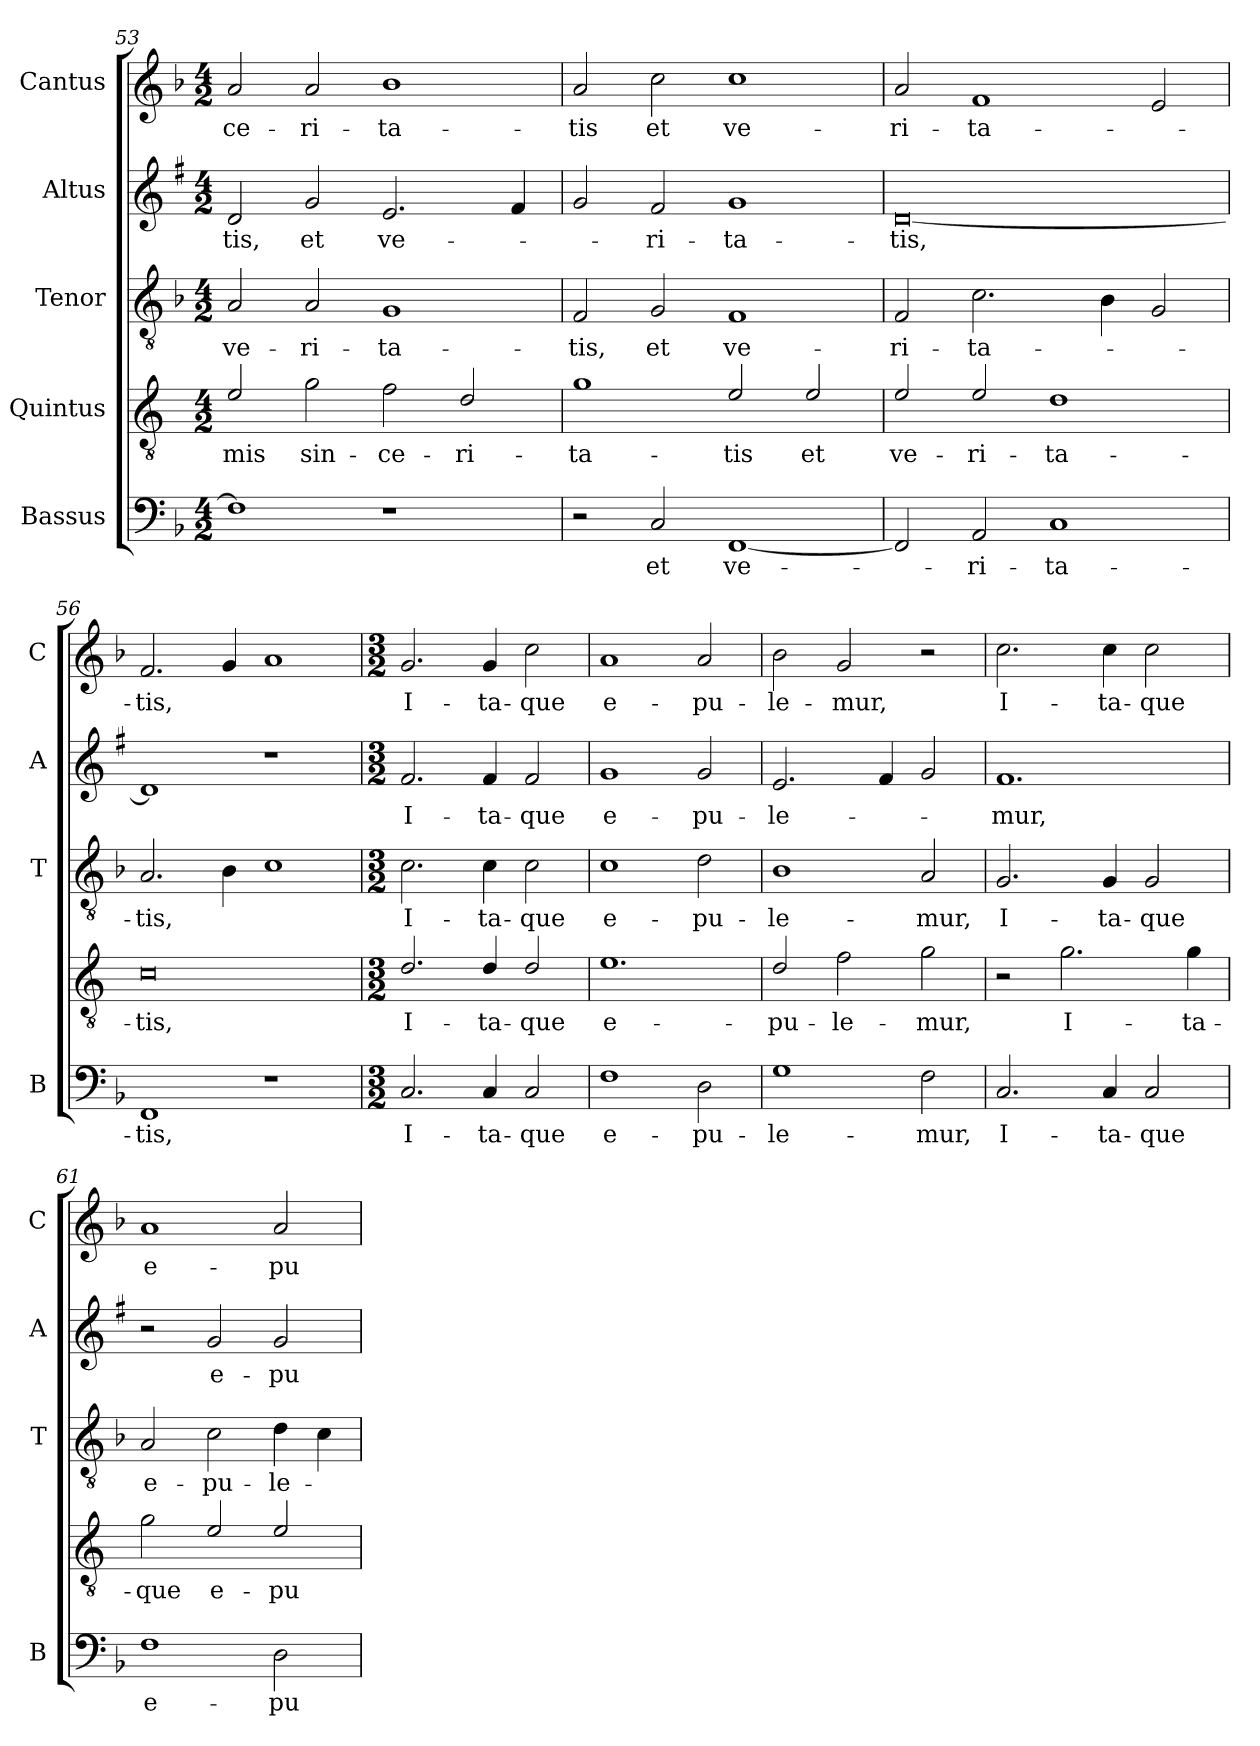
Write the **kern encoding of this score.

**kern	**text	**kern	**text	**kern	**text	**kern	**text	**kern	**text
*part5	*part5	*part4	*part4	*part3	*part3	*part2	*part2	*part1	*part1
*staff5	*staff5	*staff4	*staff4	*staff3	*staff3	*staff2	*staff2	*staff1	*staff1
*I"Bassus	*	*I"Quintus	*	*I"Tenor	*	*I"Altus	*	*I"Cantus	*
*I'B	*	*	*	*I'T	*	*I'A	*	*I'C	*
*clefF4	*	*clefGv2	*	*clefGv2	*	*clefG2	*	*clefG2	*
*	*	*ITrd4c7	*	*	*	*ITrd1c2	*	*	*
*k[b-]	*	*k[b-]	*	*k[b-]	*	*k[b-]	*	*k[b-]	*
*F:	*	*F:	*	*F:	*	*F:	*	*F:	*
*M4/2	*	*M4/2	*	*M4/2	*	*M4/2	*	*M4/2	*
=53	=53	=53	=53	=53	=53	=53	=53	=53	=53
!	!	!	!LO:LY:b	!	!LO:LY:b	!	!LO:LY:b	!	!LO:LY:b
1F]	.	2A/	-mis	2A/	ve-	2c/	-tis,	2a/	-ce-
!	!	!	!LO:LY:b	!	!LO:LY:b	!	!LO:LY:b	!	!LO:LY:b
.	.	2c\	sin-	2A/	-ri-	2f/	et	2a/	-ri-
!	!	!	!LO:LY:b	!	!LO:LY:b	!	!LO:LY:b	!	!LO:LY:b
1r	.	2B-\	-ce-	1G	-ta-	2.d/	ve-	1b-	-ta-
!	!	!	!LO:LY:b	!	!	!	!	!	!
.	.	2G/	-ri-	.	.	.	.	.	.
.	.	.	.	.	.	4e/	.	.	.
!!LO:LB:g=z
=54	=54	=54	=54	=54	=54	=54	=54	=54	=54
!	!	!	!LO:LY:b	!	!LO:LY:b	!	!	!	!LO:LY:b
2r	.	1c	-ta-	2F/	-tis,	2f/	.	2a/	-tis
!	!LO:LY:b	!	!	!	!LO:LY:b	!	!LO:LY:b	!	!LO:LY:b
2C/	et	.	.	2G/	et	2e/	-ri-	2cc\	et
!	!LO:LY:b	!	!LO:LY:b	!	!LO:LY:b	!	!LO:LY:b	!	!LO:LY:b
[1FF	ve-	2A/	-tis	1F	ve-	1f	-ta-	1cc	ve-
!	!	!	!LO:LY:b	!	!	!	!	!	!
.	.	2A/	et	.	.	.	.	.	.
=55	=55	=55	=55	=55	=55	=55	=55	=55	=55
!	!	!	!LO:LY:b	!	!LO:LY:b	!	!LO:LY:b	!	!LO:LY:b
2FF/]	.	2A/	ve-	2F/	-ri-	[0c	-tis,	2a/	-ri-
!	!LO:LY:b	!	!LO:LY:b	!	!LO:LY:b	!	!	!	!LO:LY:b
2AA/	-ri-	2A/	-ri-	2.c\	-ta-	.	.	1f	-ta-
!	!LO:LY:b	!	!LO:LY:b	!	!	!	!	!	!
1C	-ta-	1G	-ta-	.	.	.	.	.	.
.	.	.	.	4B-\	.	.	.	.	.
.	.	.	.	2G/	.	.	.	2e/	.
=56	=56	=56	=56	=56	=56	=56	=56	=56	=56
!	!LO:LY:b	!	!LO:LY:b	!	!LO:LY:b	!	!	!	!LO:LY:b
1FF	-tis,	0F	-tis,	2.A/	-tis,	1c]	.	2.f/	-tis,
.	.	.	.	4B-\	.	.	.	4g/	.
1r	.	.	.	1c	.	1r	.	1a	.
=57	=57	=57	=57	=57	=57	=57	=57	=57	=57
*M3/2	*	*M3/2	*	*M3/2	*	*M3/2	*	*M3/2	*
!	!LO:LY:b	!	!LO:LY:b	!	!LO:LY:b	!	!LO:LY:b	!	!LO:LY:b
2.C/	I-	2.G/	I-	2.c\	I-	2.e/	I-	2.g/	I-
!	!LO:LY:b	!	!LO:LY:b	!	!LO:LY:b	!	!LO:LY:b	!	!LO:LY:b
4C/	-ta-	4G/	-ta-	4c\	-ta-	4e/	-ta-	4g/	-ta-
!	!LO:LY:b	!	!LO:LY:b	!	!LO:LY:b	!	!LO:LY:b	!	!LO:LY:b
2C/	-que	2G/	-que	2c\	-que	2e/	-que	2cc\	-que
=58	=58	=58	=58	=58	=58	=58	=58	=58	=58
!	!LO:LY:b	!	!LO:LY:b	!	!LO:LY:b	!	!LO:LY:b	!	!LO:LY:b
1F	e-	1.A	e-	1c	e-	1f	e-	1a	e-
!	!LO:LY:b	!	!	!	!LO:LY:b	!	!LO:LY:b	!	!LO:LY:b
2D\	-pu-	.	.	2d\	-pu-	2f/	-pu-	2a/	-pu-
=59	=59	=59	=59	=59	=59	=59	=59	=59	=59
!	!LO:LY:b	!	!LO:LY:b	!	!LO:LY:b	!	!LO:LY:b	!	!LO:LY:b
1G	-le-	2G/	-pu-	1B-	-le-	2.d/	-le-	2b-\	-le-
!	!	!	!LO:LY:b	!	!	!	!	!	!LO:LY:b
.	.	2B-\	-le-	.	.	.	.	2g/	-mur,
.	.	.	.	.	.	4e/	.	.	.
!	!LO:LY:b	!	!LO:LY:b	!	!LO:LY:b	!	!	!	!
2F\	-mur,	2c\	-mur,	2A/	-mur,	2f/	.	2r	.
!!LO:PB:g=z
=60	=60	=60	=60	=60	=60	=60	=60	=60	=60
!	!LO:LY:b	!	!	!	!LO:LY:b	!	!LO:LY:b	!	!LO:LY:b
2.C/	I-	2r	.	2.G/	I-	1.e	-mur,	2.cc\	I-
!	!	!	!LO:LY:b	!	!	!	!	!	!
.	.	2.c\	I-	.	.	.	.	.	.
!	!LO:LY:b	!	!	!	!LO:LY:b	!	!	!	!LO:LY:b
4C/	-ta-	.	.	4G/	-ta-	.	.	4cc\	-ta-
!	!LO:LY:b	!	!	!	!LO:LY:b	!	!	!	!LO:LY:b
2C/	-que	.	.	2G/	-que	.	.	2cc\	-que
!	!	!	!LO:LY:b	!	!	!	!	!	!
.	.	4c\	-ta-	.	.	.	.	.	.
=61	=61	=61	=61	=61	=61	=61	=61	=61	=61
!	!LO:LY:b	!	!LO:LY:b	!	!LO:LY:b	!	!	!	!LO:LY:b
1F	e-	2c\	-que	2A/	e-	2r	.	1a	e-
!	!	!	!LO:LY:b	!	!LO:LY:b	!	!LO:LY:b	!	!
.	.	2A/	e-	2c\	-pu-	2f/	e-	.	.
!	!LO:LY:b	!	!LO:LY:b	!	!LO:LY:b	!	!LO:LY:b	!	!LO:LY:b
2D\	-pu-	2A/	-pu-	4d\	-le-	2f/	-pu-	2a/	-pu-
.	.	.	.	4c\	.	.	.	.	.
=	=	=	=	=	=	=	=	=	=
*-	*-	*-	*-	*-	*-	*-	*-	*-	*-
